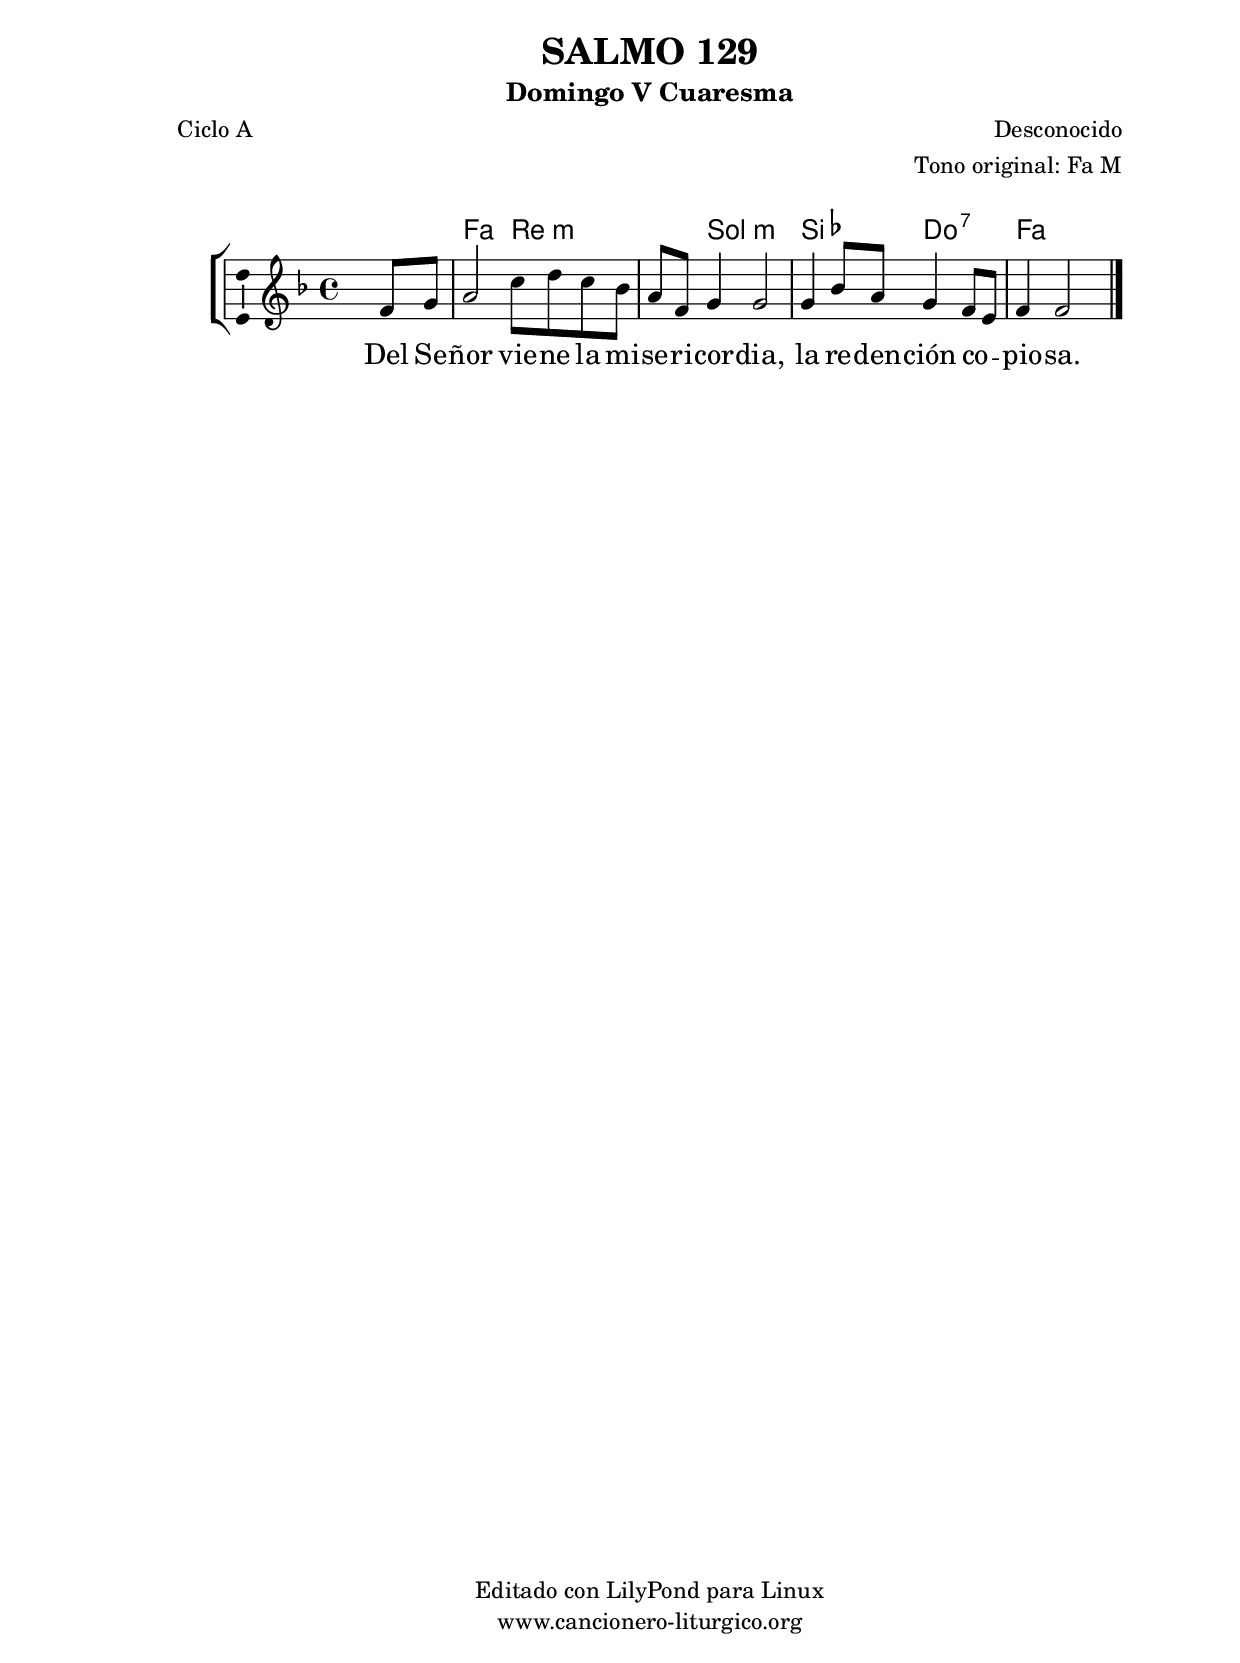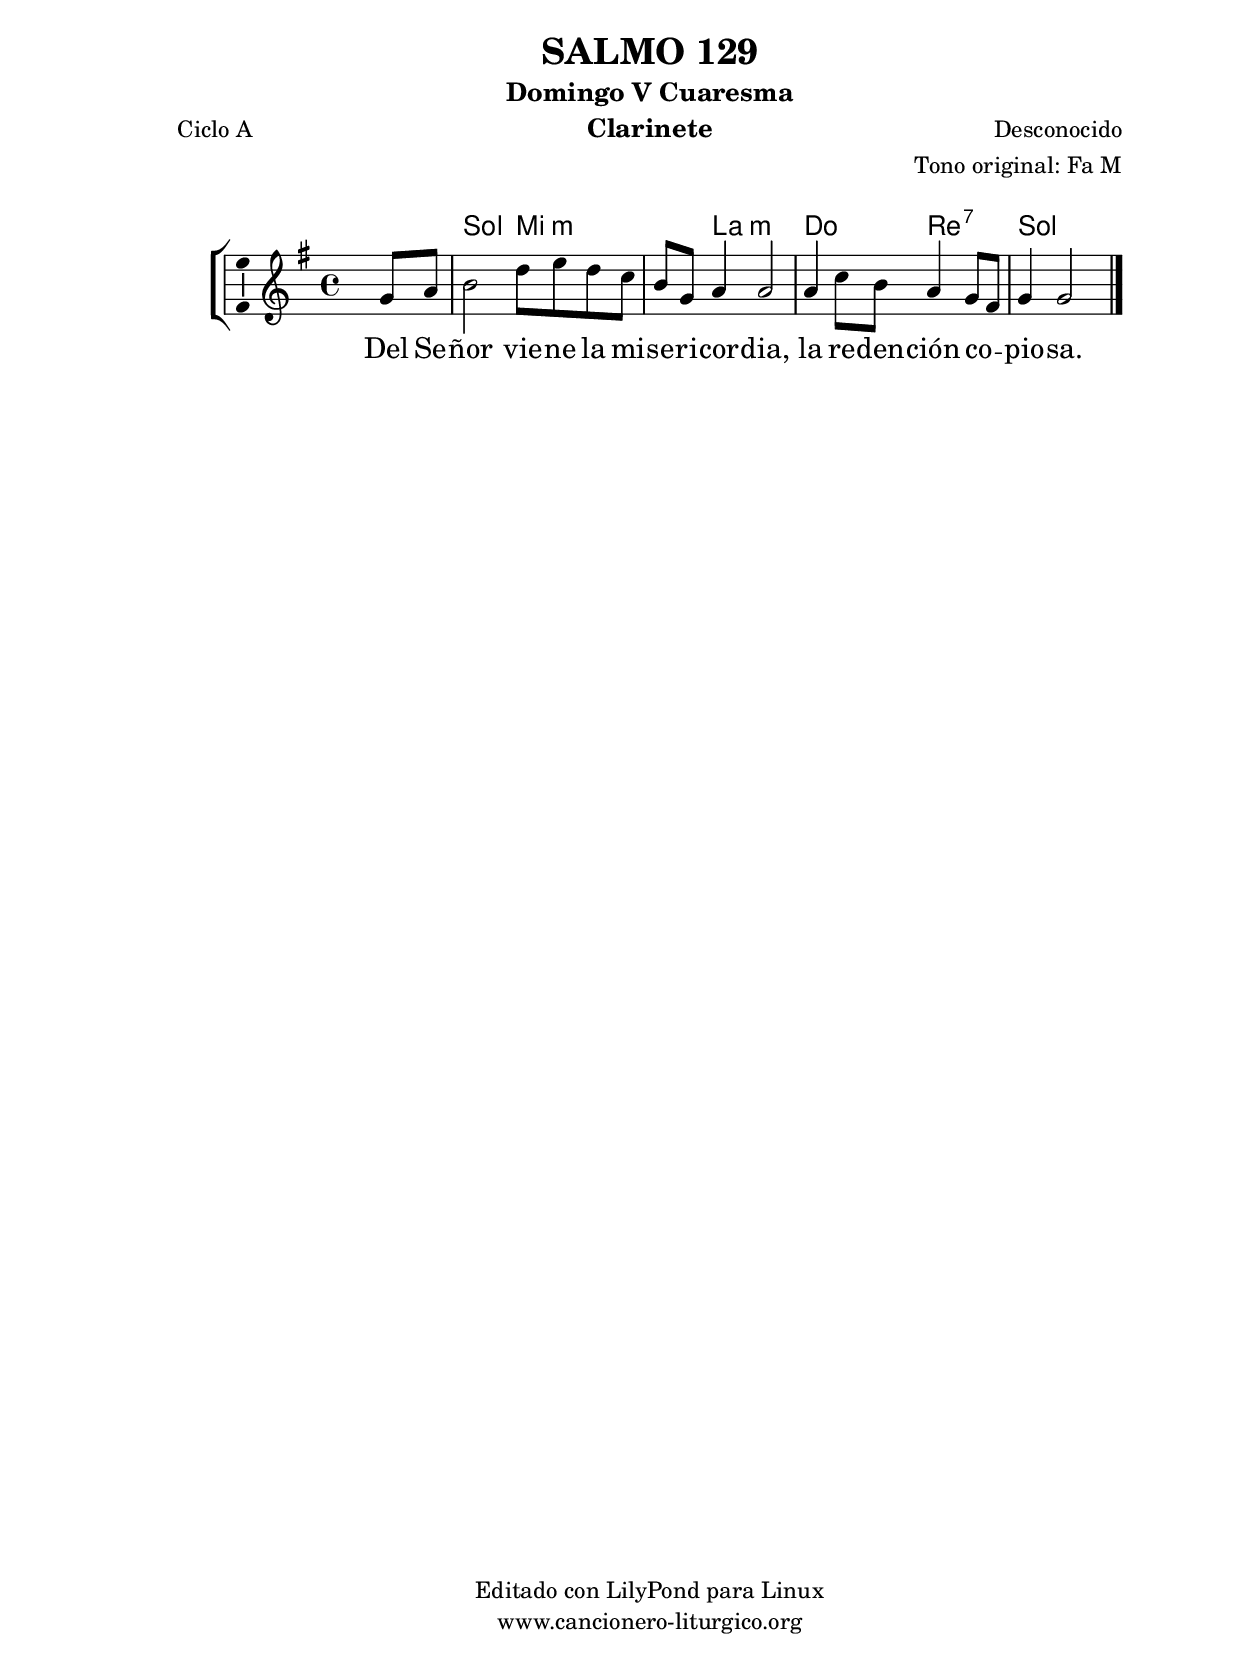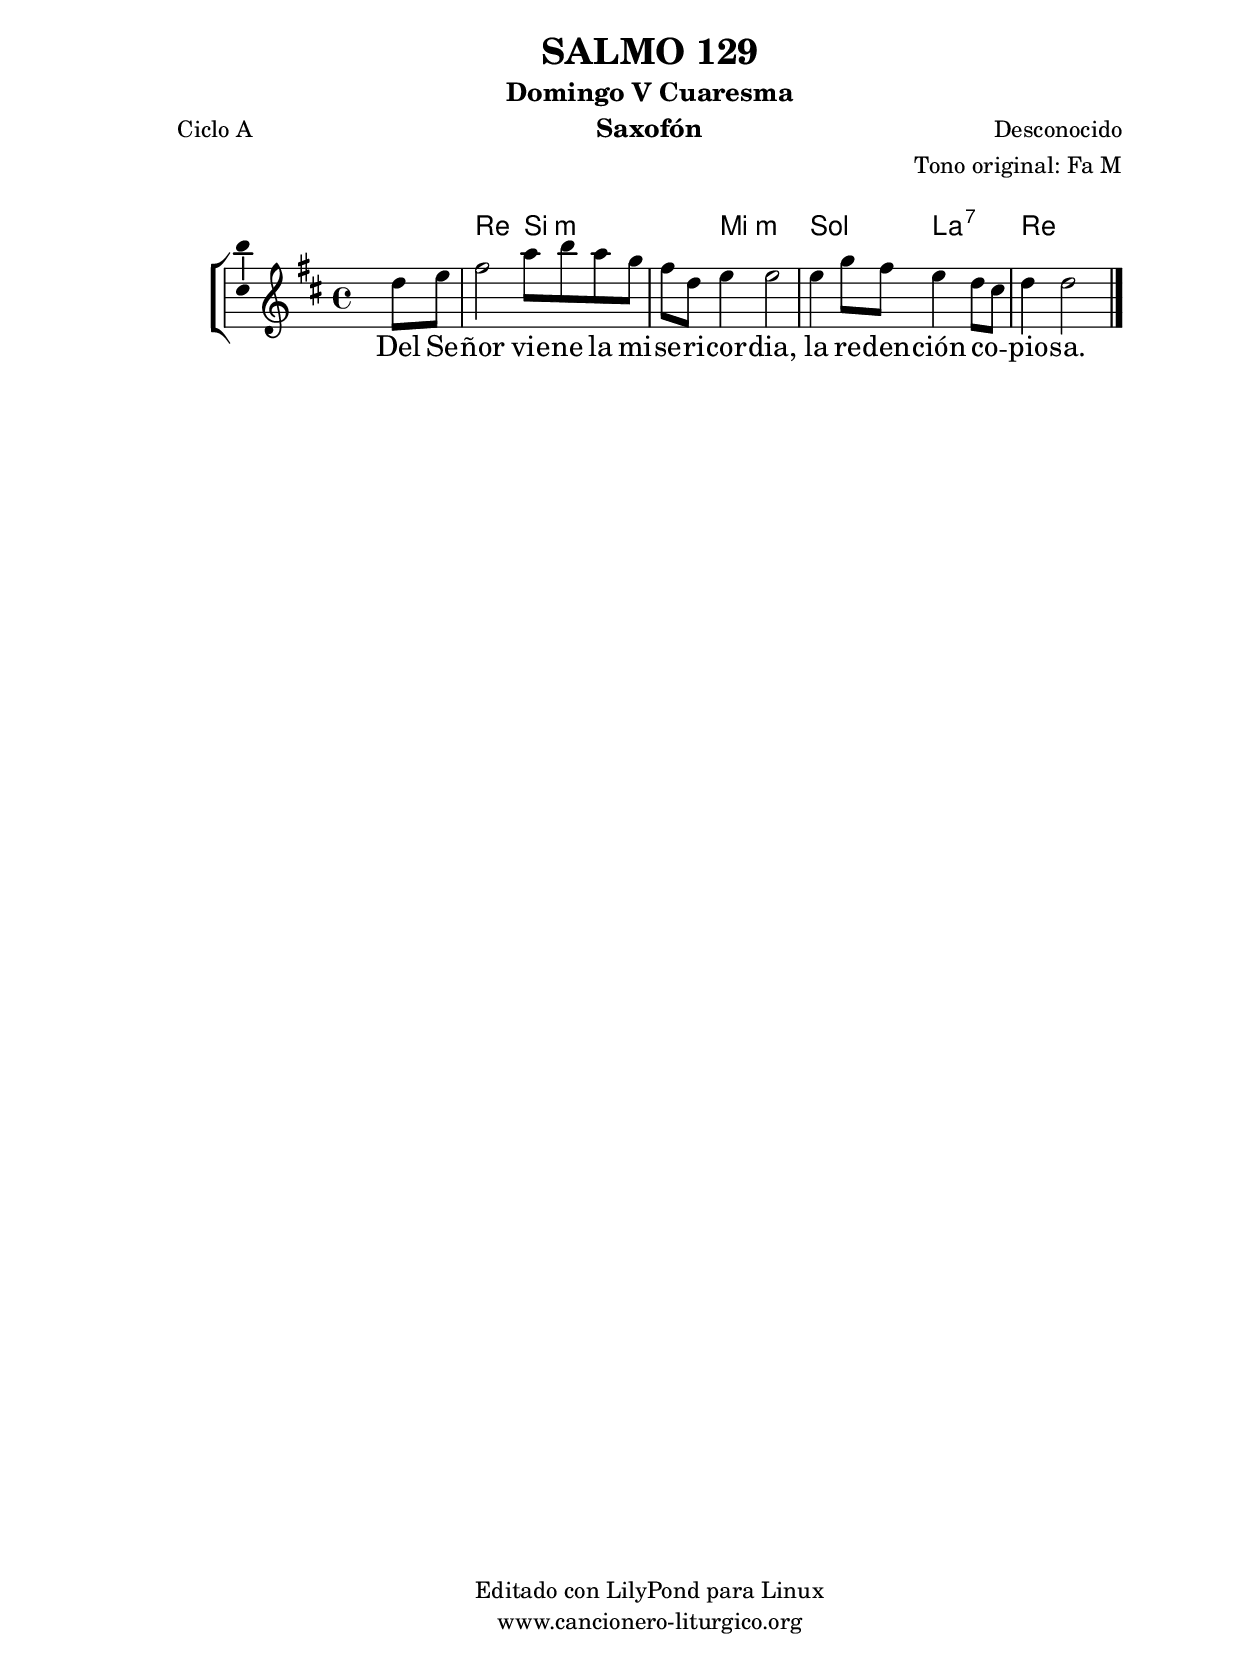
%
%para convertir .midi en .wav:
%timidity filename.midi -Ow -o finename.wav
%
%
%Para convertir de .wav a .mp3:
%lame -h -m j filename.wav
%
%
%para escuchar el midi:
%timidity nombrefichero.midi
%


%versión de lilypond para la que se ha escrito esta partitura:
\version "2.16.0"

	%Tamaño papel
	#(set-default-paper-size "a4")
	%Tamaño partitura
	#(set-global-staff-size 20)
	%No responde al pulsar sobre una nota
	#(ly:set-option 'point-and-click #f)

%parámetros del encabezamiento:
\header {
	title = "SALMO 129"
	subtitle = "Domingo V Cuaresma"
	composer = "Desconocido"
	poet = "Ciclo A"
	meter = ""
	arranger = "Tono original: Fa M"
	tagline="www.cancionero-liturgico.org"
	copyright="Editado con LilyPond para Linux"
	tiempo = "Cuaresma"
	usos = "Salmo"
	letra = "Del Señor viene la misericordia, la redención copiosa."
	}

%parámetros asociados al papel:
\paper  {
	oddHeaderMarkup = \markup {\fill-line { \on-the-fly #not-first-page \fromproperty #'header:title \on-the-fly #not-first-page \fromproperty #'header:composer }}
	evenHeaderMarkup = \markup {\fill-line { \fromproperty #'header:composer \fromproperty #'header:title }}
	#(set-paper-size "a4")
	print-page-number = ##f
	first-page-number = 1
	print-first-page-number = ##f
%	head-separation = 3.0 \cm
	top-margin = 2.0 \cm
	bottom-margin = 0.5\cm
%%%	bottom-margin = -1.0\cm
	left-margin = 3.0 \cm
	line-width = 16.0 \cm 
	indent = 8\mm
	interscoreline = 2.\mm
	between-system-space = 15\mm
%	para que las partituras no llenen la hoja:
	ragged-bottom = ##t
%	idem para la última hoja:
	ragged-last-bottom = ##f
%	para que las partituras llenen el ancho del papel:
	ragged-last = ##f
	after-title-space = 2.5 \cm
%page-count=1
%system-count=1

	%Flexible Vertical Spacing
%	markup-markup-spacing =
%	#'((basic-distance . 15) (minimum-distance . 15) (padding . 3))
	markup-system-spacing =
	#'((basic-distance . 15) (minimum-distance . 15) (padding . 3))
	system-system-spacing =
	#'((basic-distance . 15) (minimum-distance . 15) (padding . 3))
	score-system-spacing =
	#'((basic-distance . 15) (minimum-distance . 15) (padding . 5))
%	top-system-spacing = % header
%	#'((basic-distance . 8) (minimum-distance . 0) (padding . 3))
%	top-markup-spacing =
%	#'((basic-distance . 20) (minimum-distance . 20) (padding . 3))
	last-bottom-spacing = % footer
	#'((basic-distance . 5) (minimum-distance . 5) (padding . 3))
%	score-markup-spacing =
%	#'((basic-distance . 16) (minimum-distance . 13) (padding . 3))

	}


%parámetros que afectan a toda la partitura:
global =  {
	%clave de sol (G):
	\clef G
	%armadura:
%	\transpose f ees
	\key f \major
	\tempo 4=90
	\set Score.tempoHideNote = ##t
	}


acordes = {
	\italianChords
	\chordmode {
%	\transpose f ees
{

s1
%f2 d:m g4:m c2.:7 g4:m bes c2:7 f1
f2 d:m s4 g2.:m bes2 c:7 f1

	}
	}
}


melodia = 
%	\transpose f ees
{
	\relative c'{

\time 4/4

s2 s4 f8 g
a2 c8 d c bes
a8 f g4 g2
g4 bes8 a g4 f8 e
f4 f2 s4

	\bar "|."
	}
	}


texto = \lyricmode {
Del Se -- ñor vie -- ne la mi -- se -- ri -- cor -- dia,
la re -- den -- ción co -- _ pio -- sa.
	}


acordesStaff = \context ChordNames = acordesStaff <<
	\set chordChanges = ##t
	\acordes
	>>


vozStaff = \context Voice = vozStaff
\with {\consists "Ambitus_engraver"}
<<
%	\set Staff.instrumentName = ""
%	\set Staff.shortInstrumentName = ""
%	\set Staff.midiInstrument = #"clarinet"
%	\set Staff.midiInstrument = #"cello"
%	\set Staff.midiInstrument = #"flute"
	\set Staff.midiInstrument = #"electric guitar (jazz)"
%	\set Staff.midiInstrument = #"english horn"
%	\set Staff.midiInstrument = #"violin"
%	\set Staff.midiInstrument = #"glockenspiel"
	\set Staff.midiMinimumVolume = #0.7
	\set Staff.midiMaximumVolume = #0.9
	\global
	\melodia
	>>


textoStaff = \context Lyrics = textoStaff <<
	\lyricsto vozStaff \texto
	>>

\book {
	\score {
		\context ChoirStaff {
			\override StaffGroup.SystemStartBracket #'collapse-height = #1
			\override Score.SystemStartBar #'collapse-height = #1
			<<
			\acordesStaff
			\vozStaff
			\textoStaff
			>>
			}
		\layout {
	    		\context {
				\Lyrics
				\override LyricText #'font-size = #2
				}
	   		 \context {
				\Score
				%fontSize = #3
				\override StaffSymbol #'staff-space = #(magstep +3)
				%\override Beam #'thickness = #0.55
				%\override SpacingSpanner #'spacing-increment = #1.0
				%\override Slur #'height-limit = #1.5
				}
			}
		}
	\score {
		\unfoldRepeats
		\context ChoirStaff {
			<<
			\acordesStaff
			\vozStaff
			>>
			}
		\midi {
	  		\context {
	  			\Score
				tempoWholesPerMinute = #(ly:make-moment 70 4)
				}
			}
		}
	}

%Partitura para clarinete
#(define output-suffix "C")
\book {
	\header{
		instrument = "Clarinete"
		}
	\score {
		\context ChoirStaff {
			\override StaffGroup.SystemStartBracket #'collapse-height = #1
			\override Score.SystemStartBar #'collapse-height = #1
\transpose c d
			<<
			\acordesStaff
			\vozStaff
			\textoStaff
			>>
			}
		\layout {
	    		\context {
				\Lyrics
				\override LyricText #'font-size = #2
				}
	   		 \context {
				\Score
				%fontSize = #3
				\override StaffSymbol #'staff-space = #(magstep +3)
				%\override Beam #'thickness = #0.55
				%\override SpacingSpanner #'spacing-increment = #1.0
				%\override Slur #'height-limit = #1.5
				}
			}
		}
	}

%Partitura para saxofón
#(define output-suffix "S")
\book {
	\header{
		instrument = "Saxofón"
		}
	\score {
		\context ChoirStaff {
			\override StaffGroup.SystemStartBracket #'collapse-height = #1
			\override Score.SystemStartBar #'collapse-height = #1
\transpose c a
			<<
			\acordesStaff
			\vozStaff
			\textoStaff
			>>
			}
		\layout {
	    		\context {
				\Lyrics
				\override LyricText #'font-size = #2
				}
	   		 \context {
				\Score
				%fontSize = #3
				\override StaffSymbol #'staff-space = #(magstep +3)
				%\override Beam #'thickness = #0.55
				%\override SpacingSpanner #'spacing-increment = #1.0
				%\override Slur #'height-limit = #1.5
				}
			}
		}
	}

